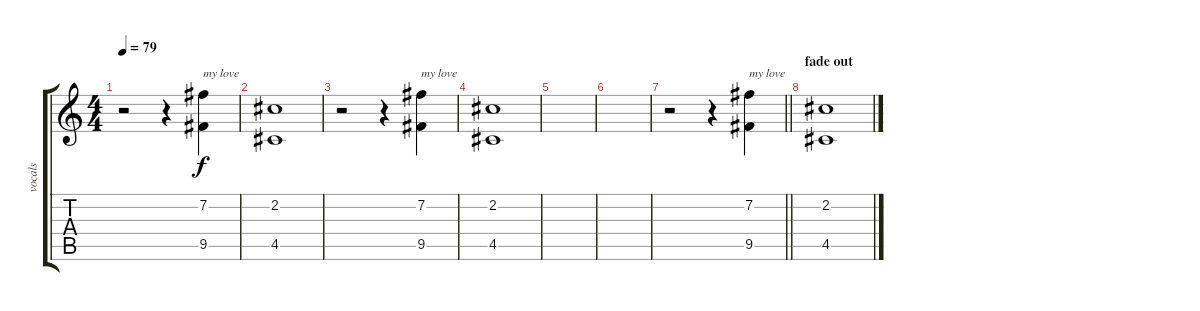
\track ("vocals" "vocals") {instrument electricguitarjazz}
\staff {score tabs}
\tuning (E4 B3 G3 D3 A2 E2) {hide}
\ts (4 4)
\tempo 79
\clef g2
\ks c
r.2{dy f} r.4 (7.2 9.5).4{txt "my love"} |
(2.2 4.5).1 |
r.2 r.4 (7.2 9.5).4{txt "my love"} |
(2.2 4.5).1 |
|
|
\barLineRight lightlight
r.2 r.4 (7.2 9.5).4{txt "my love"} |
\section ("" "fade out")
(2.2 4.5).1
